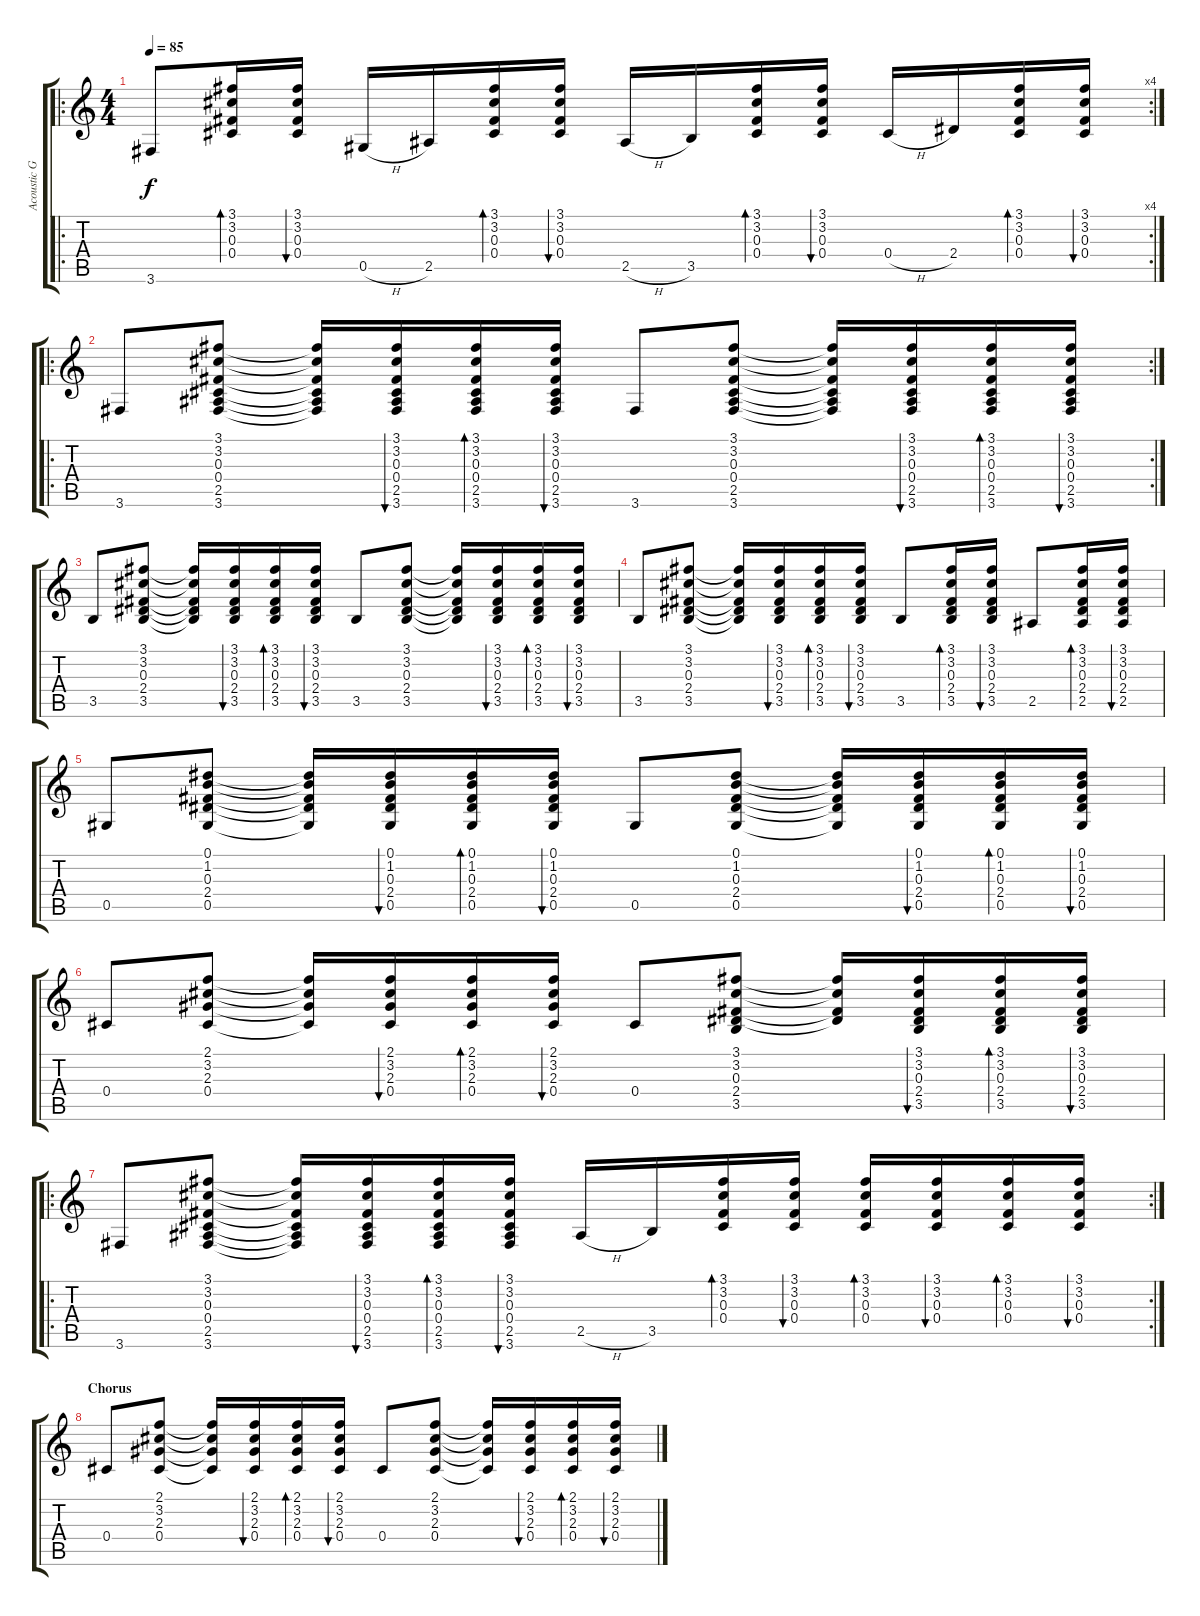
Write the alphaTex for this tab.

\track ("Acoustic Guitar" "Acoustic G") {instrument acousticguitarsteel}
\staff {score tabs}
\tuning (Eb4 Bb3 Gb3 Db3 Ab2 Eb2) {hide}
\ro
\rc 4
\ts (4 4)
\tempo 85
\clef g2
\ks c
3.6.8{dy f instrument acousticguitarsteel} (3.1 3.2 0.3 0.4).16{bd 60} (3.1 3.2 0.3 0.4).16{bu 60} 0.5{h}.16 2.5.16 (3.1 3.2 0.3 0.4).16{bd 60} (3.1 3.2 0.3 0.4).16{bu 60} 2.5{h}.16 3.5.16 (3.1 3.2 0.3 0.4).16{bd 60} (3.1 3.2 0.3 0.4).16{bu 60} 0.4{h}.16 2.4.16 (3.1 3.2 0.3 0.4).16{bd 60} (3.1 3.2 0.3 0.4).16{bu 60} |
\ro
\rc 2
3.6.8 (3.1 3.2 0.3 0.4 2.5 3.6).8 (3.1{t} 3.2{t} 0.3{t} 0.4{t} 2.5{t} 3.6{t}).16 (3.1 3.2 0.3 0.4 2.5 3.6).16{bu 60} (3.1 3.2 0.3 0.4 2.5 3.6).16{bd 60} (3.1 3.2 0.3 0.4 2.5 3.6).16{bu 60} 3.6.8 (3.1 3.2 0.3 0.4 2.5 3.6).8 (3.1{t} 3.2{t} 0.3{t} 0.4{t} 2.5{t} 3.6{t}).16 (3.1 3.2 0.3 0.4 2.5 3.6).16{bu 60} (3.1 3.2 0.3 0.4 2.5 3.6).16{bd 60} (3.1 3.2 0.3 0.4 2.5 3.6).16{bu 60} |
3.5.8 (3.1 3.2 0.3 2.4 3.5).8 (3.1{t} 3.2{t} 0.3{t} 2.4{t} 3.5{t}).16 (3.1 3.2 0.3 2.4 3.5).16{bu 60} (3.1 3.2 0.3 2.4 3.5).16{bd 60} (3.1 3.2 0.3 2.4 3.5).16{bu 60} 3.5.8 (3.1 3.2 0.3 2.4 3.5).8 (3.1{t} 3.2{t} 0.3{t} 2.4{t} 3.5{t}).16 (3.1 3.2 0.3 2.4 3.5).16{bu 60} (3.1 3.2 0.3 2.4 3.5).16{bd 60} (3.1 3.2 0.3 2.4 3.5).16{bu 60} |
3.5.8 (3.1 3.2 0.3 2.4 3.5).8 (3.1{t} 3.2{t} 0.3{t} 2.4{t} 3.5{t}).16 (3.1 3.2 0.3 2.4 3.5).16{bu 60} (3.1 3.2 0.3 2.4 3.5).16{bd 60} (3.1 3.2 0.3 2.4 3.5).16{bu 60} 3.5.8 (3.1 3.2 0.3 2.4 3.5).16{bd 60} (3.1 3.2 0.3 2.4 3.5).16{bu 60} 2.5.8 (3.1 3.2 0.3 2.4 2.5).16{bd 60} (3.1 3.2 0.3 2.4 2.5).16{bu 60} |
0.5.8 (0.1 1.2 0.3 2.4 0.5).8 (0.1{t} 1.2{t} 0.3{t} 2.4{t} 0.5{t}).16 (0.1 1.2 0.3 2.4 0.5).16{bu 60} (0.1 1.2 0.3 2.4 0.5).16{bd 60} (0.1 1.2 0.3 2.4 0.5).16{bu 60} 0.5.8 (0.1 1.2 0.3 2.4 0.5).8 (0.1{t} 1.2{t} 0.3{t} 2.4{t} 0.5{t}).16 (0.1 1.2 0.3 2.4 0.5).16{bu 60} (0.1 1.2 0.3 2.4 0.5).16{bd 60} (0.1 1.2 0.3 2.4 0.5).16{bu 60} |
0.4.8 (2.1 3.2 2.3 0.4).8 (2.1{t} 3.2{t} 2.3{t} 0.4{t}).16 (2.1 3.2 2.3 0.4).16{bu 60} (2.1 3.2 2.3 0.4).16{bd 60} (2.1 3.2 2.3 0.4).16{bu 60} 0.4.8 (3.1 3.2 0.3 2.4 3.5).8 (3.1{t} 3.2{t} 0.3{t} 2.4{t}).16 (3.1 3.2 0.3 2.4 3.5).16{bu 60} (3.1 3.2 0.3 2.4 3.5).16{bd 60} (3.1 3.2 0.3 2.4 3.5).16{bu 60} |
\ro
\rc 2
3.6.8 (3.1 3.2 0.3 0.4 2.5 3.6).8 (3.1{t} 3.2{t} 0.3{t} 0.4{t} 2.5{t} 3.6{t}).16 (3.1 3.2 0.3 0.4 2.5 3.6).16{bu 60} (3.1 3.2 0.3 0.4 2.5 3.6).16{bd 60} (3.1 3.2 0.3 0.4 2.5 3.6).16{bu 60} 2.5{h}.16 3.5.16 (3.1 3.2 0.3 0.4).16{bd 60} (3.1 3.2 0.3 0.4).16{bu 60} (3.1 3.2 0.3 0.4).16{bd 60} (3.1 3.2 0.3 0.4).16{bu 60} (3.1 3.2 0.3 0.4).16{bd 60} (3.1 3.2 0.3 0.4).16{bu 60} |
\section ("" "Chorus")
0.4.8 (2.1 3.2 2.3 0.4).8 (2.1{t} 3.2{t} 2.3{t} 0.4{t}).16 (2.1 3.2 2.3 0.4).16{bu 60} (2.1 3.2 2.3 0.4).16{bd 60} (2.1 3.2 2.3 0.4).16{bu 60} 0.4.8 (2.1 3.2 2.3 0.4).8 (2.1{t} 3.2{t} 2.3{t} 0.4{t}).16 (2.1 3.2 2.3 0.4).16{bu 60} (2.1 3.2 2.3 0.4).16{bd 60} (2.1 3.2 2.3 0.4).16{bu 60}
